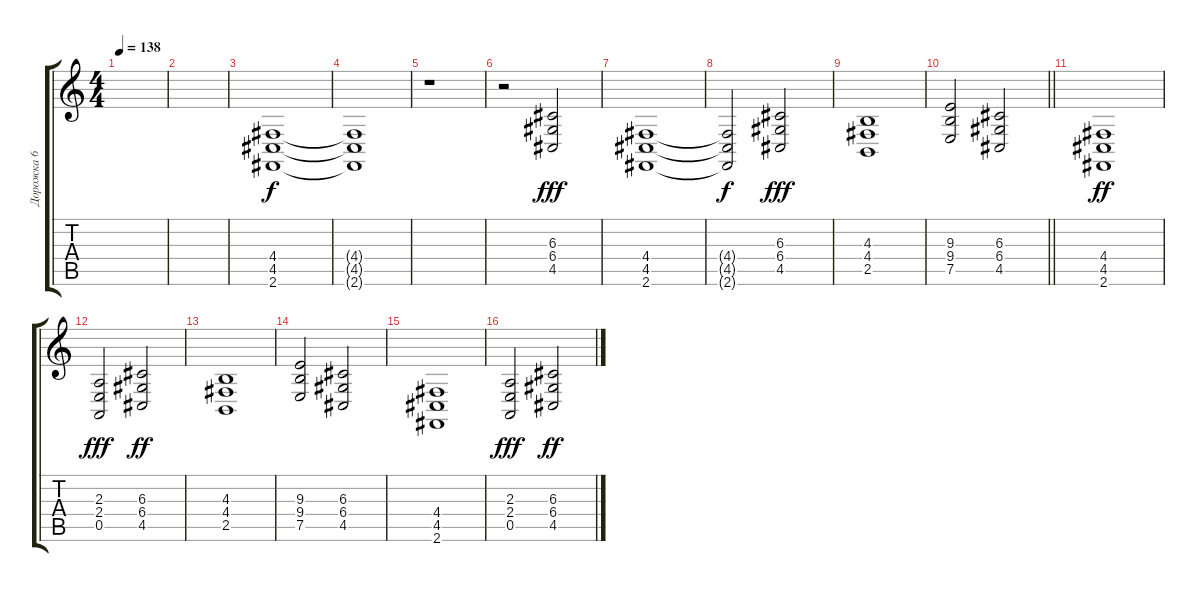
\track ("Дорожка 6" "Дорожка 6") {instrument acousticgrandpiano}
\staff {score tabs}
\tuning (E4 B3 G3 D3 A2 E2) {hide}
\ts (4 4)
\tempo 138
\clef g2
\ks c
|
|
(4.4 4.5 2.6).1{volume 16} |
(4.4{t} 4.5{t} 2.6{t}).1{dy f} |
r.1 |
r.2 (6.3 6.4 4.5).2{dy fff} |
(4.4 4.5 2.6).1 |
(4.4{t} 4.5{t} 2.6{t}).2{dy f} (6.3 6.4 4.5).2{dy fff} |
(4.3 4.4 2.5).1 |
\barLineRight lightlight
(9.3 9.4 7.5).2 (6.3 6.4 4.5).2 |
(4.4 4.5 2.6).1{dy ff} |
(2.3 2.4 0.5).2{dy fff} (6.3 6.4 4.5).2{dy ff} |
(4.3 4.4 2.5).1 |
(9.3 9.4 7.5).2 (6.3 6.4 4.5).2 |
(4.4 4.5 2.6).1 |
(2.3 2.4 0.5).2{dy fff} (6.3 6.4 4.5).2{dy ff}
